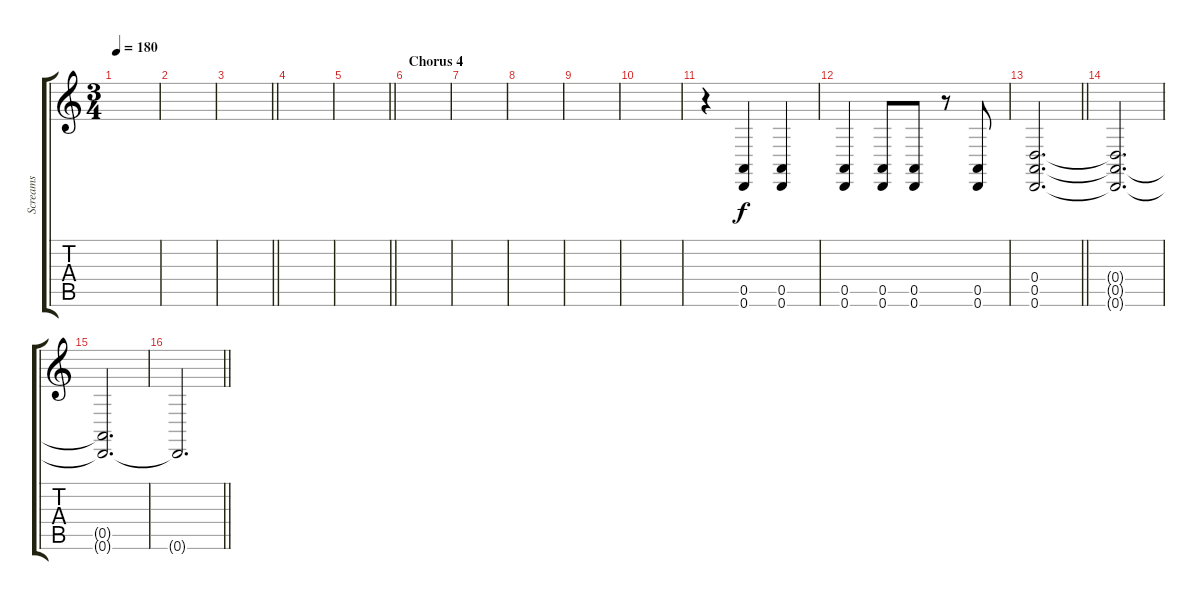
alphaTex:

\track ("Screams" "Screams") {instrument gunshot}
\staff {score tabs}
\tuning (E4 B3 G3 D3 A2 D2) {hide}
\ts (3 4)
\tempo 180
\clef g2
\ks c
|
|
\barLineRight lightlight
|
|
\barLineRight lightlight
|
\section ("" "Chorus 4")
|
|
|
|
|
r.4{instrument gunshot} (0.5 0.6).4 (0.5 0.6).4 |
(0.5 0.6).4 (0.5 0.6).8 (0.5 0.6).8 r.8 (0.5 0.6).8 |
\barLineRight lightlight
(0.4 0.5 0.6).2{d instrument applause} |
(0.4{t} 0.5{t} 0.6{t}).2{d} |
(0.5{t} 0.6{t}).2{d} |
\barLineRight lightlight
0.6{t}.2{d}
